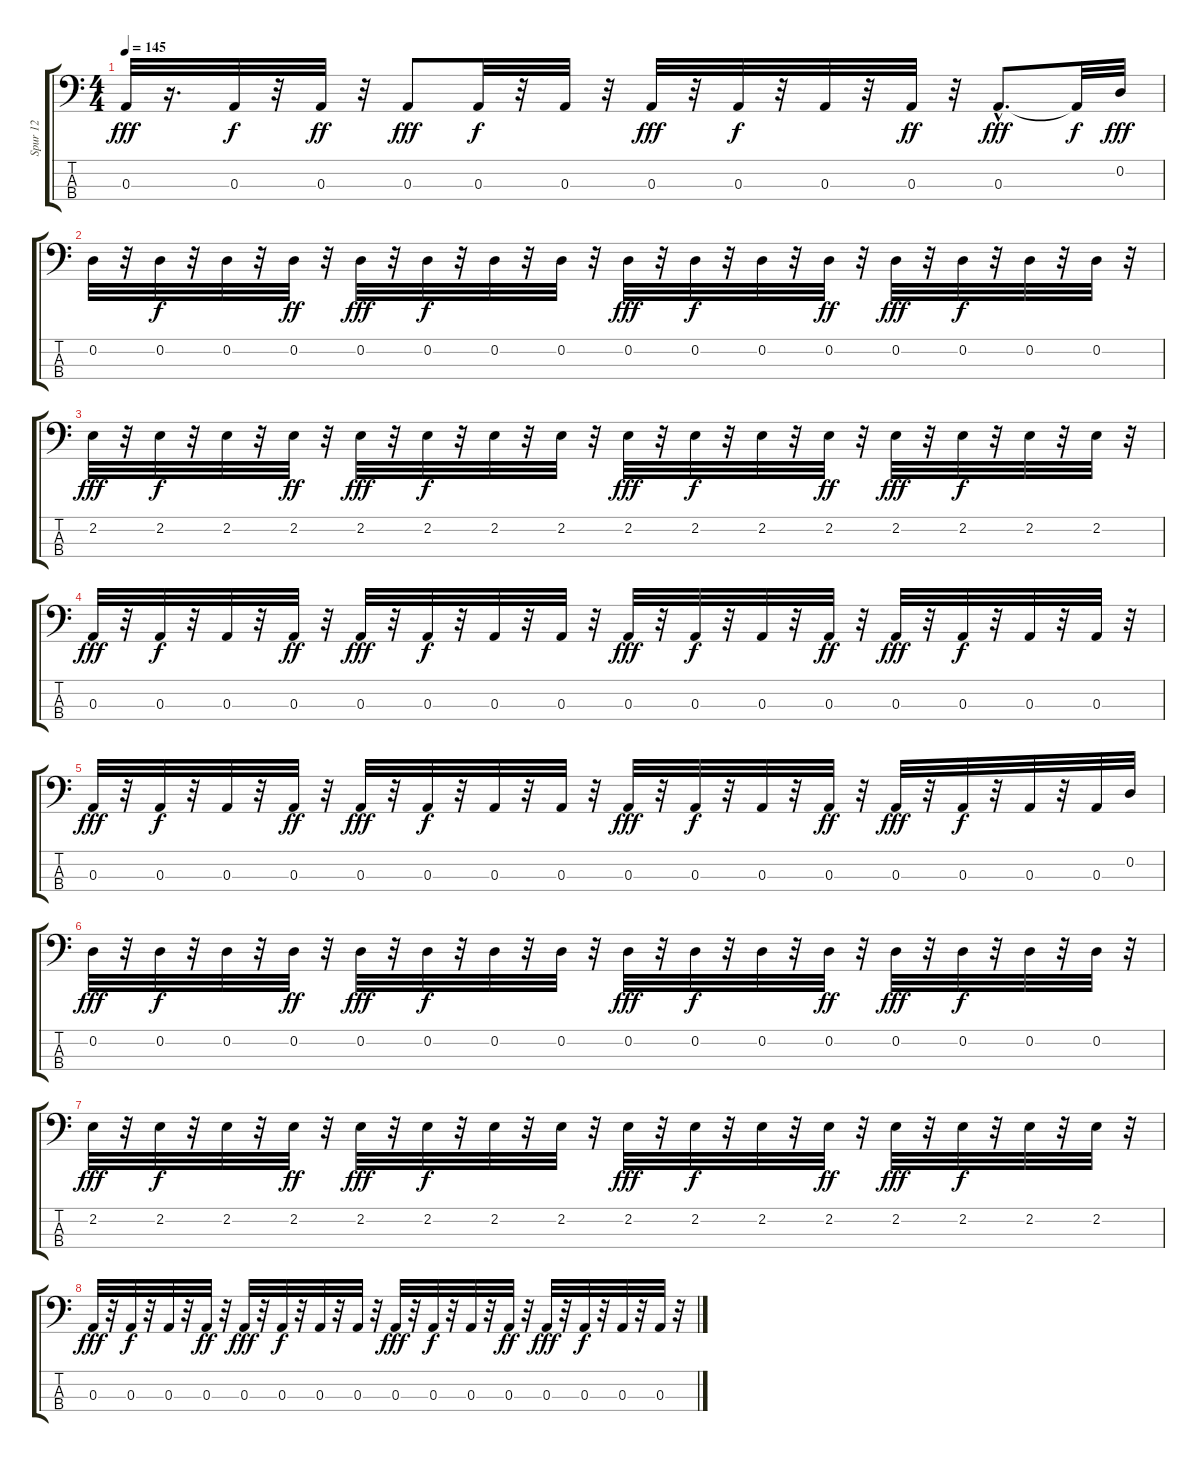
\track ("Spur 12" "Spur 12") {instrument synthbass2}
\staff {score tabs}
\tuning (G2 D2 A1 E1) {hide}
\ts (4 4)
\tempo 145
\clef f4
\ks c
0.3.32{dy fff} r.16{d} 0.3.32{dy f} r.32 0.3.32{dy ff} r.32 0.3.8{dy fff} 0.3.32{dy f} r.32 0.3.32 r.32 0.3.32{dy fff} r.32 0.3.32{dy f} r.32 0.3.32 r.32 0.3.32{dy ff} r.32 0.3{hac}.8{d dy fff} 0.3{t}.32{dy f} 0.2.32{dy fff} |
0.2.32 r.32 0.2.32{dy f} r.32 0.2.32 r.32 0.2.32{dy ff} r.32 0.2.32{dy fff} r.32 0.2.32{dy f} r.32 0.2.32 r.32 0.2.32 r.32 0.2.32{dy fff} r.32 0.2.32{dy f} r.32 0.2.32 r.32 0.2.32{dy ff} r.32 0.2.32{dy fff} r.32 0.2.32{dy f} r.32 0.2.32 r.32 0.2.32 r.32 |
2.2.32{dy fff} r.32 2.2.32{dy f} r.32 2.2.32 r.32 2.2.32{dy ff} r.32 2.2.32{dy fff} r.32 2.2.32{dy f} r.32 2.2.32 r.32 2.2.32 r.32 2.2.32{dy fff} r.32 2.2.32{dy f} r.32 2.2.32 r.32 2.2.32{dy ff} r.32 2.2.32{dy fff} r.32 2.2.32{dy f} r.32 2.2.32 r.32 2.2.32 r.32 |
0.3.32{dy fff} r.32 0.3.32{dy f} r.32 0.3.32 r.32 0.3.32{dy ff} r.32 0.3.32{dy fff} r.32 0.3.32{dy f} r.32 0.3.32 r.32 0.3.32 r.32 0.3.32{dy fff} r.32 0.3.32{dy f} r.32 0.3.32 r.32 0.3.32{dy ff} r.32 0.3.32{dy fff} r.32 0.3.32{dy f} r.32 0.3.32 r.32 0.3.32 r.32 |
0.3.32{dy fff} r.32 0.3.32{dy f} r.32 0.3.32 r.32 0.3.32{dy ff} r.32 0.3.32{dy fff} r.32 0.3.32{dy f} r.32 0.3.32 r.32 0.3.32 r.32 0.3.32{dy fff} r.32 0.3.32{dy f} r.32 0.3.32 r.32 0.3.32{dy ff} r.32 0.3.32{dy fff} r.32 0.3.32{dy f} r.32 0.3.32 r.32 0.3.32 0.2.32 |
0.2.32{dy fff} r.32 0.2.32{dy f} r.32 0.2.32 r.32 0.2.32{dy ff} r.32 0.2.32{dy fff} r.32 0.2.32{dy f} r.32 0.2.32 r.32 0.2.32 r.32 0.2.32{dy fff} r.32 0.2.32{dy f} r.32 0.2.32 r.32 0.2.32{dy ff} r.32 0.2.32{dy fff} r.32 0.2.32{dy f} r.32 0.2.32 r.32 0.2.32 r.32 |
2.2.32{dy fff} r.32 2.2.32{dy f} r.32 2.2.32 r.32 2.2.32{dy ff} r.32 2.2.32{dy fff} r.32 2.2.32{dy f} r.32 2.2.32 r.32 2.2.32 r.32 2.2.32{dy fff} r.32 2.2.32{dy f} r.32 2.2.32 r.32 2.2.32{dy ff} r.32 2.2.32{dy fff} r.32 2.2.32{dy f} r.32 2.2.32 r.32 2.2.32 r.32 |
0.3.32{dy fff} r.32 0.3.32{dy f} r.32 0.3.32 r.32 0.3.32{dy ff} r.32 0.3.32{dy fff} r.32 0.3.32{dy f} r.32 0.3.32 r.32 0.3.32 r.32 0.3.32{dy fff} r.32 0.3.32{dy f} r.32 0.3.32 r.32 0.3.32{dy ff} r.32 0.3.32{dy fff} r.32 0.3.32{dy f} r.32 0.3.32 r.32 0.3.32 r.32
